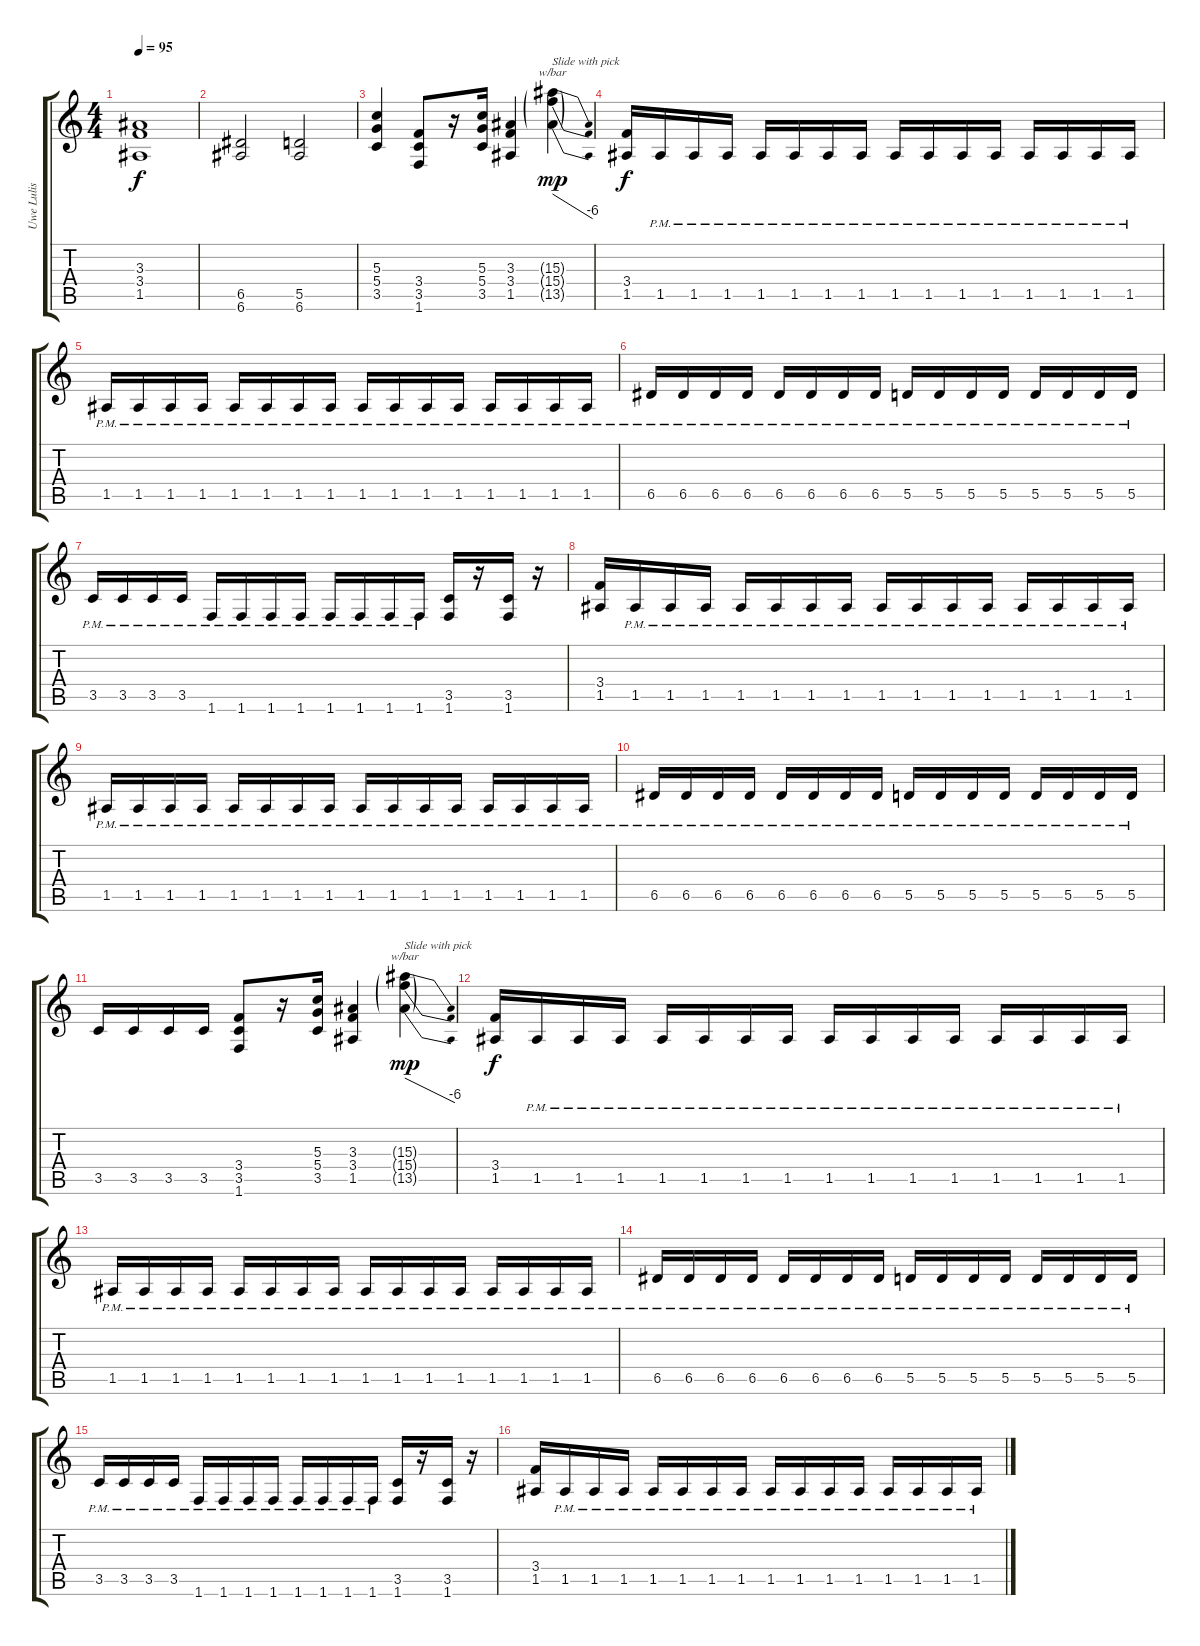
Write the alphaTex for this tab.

\track ("Uwe Lulis (Guitar)" "Uwe Lulis ") {instrument distortionguitar}
\staff {score tabs}
\tuning (E4 B3 G3 D3 A2 E2) {hide}
\ts (4 4)
\tempo 95
\clef g2
\ks c
(3.3 3.4 1.5).1{dy f} |
(6.5 6.6).2 (5.5 6.6).2 |
(5.3 5.4 3.5).4 (3.4 3.5 1.6).8 r.16 (5.3 5.4 3.5).16 (3.3 3.4 1.5).4 (15.3{g} 15.4{g} 13.5{g}).4{tbe (dive default 0 0 60 -24) txt "Slide with pick" dy mp} |
(3.4 1.5).16{dy f} 1.5{pm}.16 1.5{pm}.16 1.5{pm}.16 1.5{pm}.16 1.5{pm}.16 1.5{pm}.16 1.5{pm}.16 1.5{pm}.16 1.5{pm}.16 1.5{pm}.16 1.5{pm}.16 1.5{pm}.16 1.5{pm}.16 1.5{pm}.16 1.5{pm}.16 |
1.5{pm}.16 1.5{pm}.16 1.5{pm}.16 1.5{pm}.16 1.5{pm}.16 1.5{pm}.16 1.5{pm}.16 1.5{pm}.16 1.5{pm}.16 1.5{pm}.16 1.5{pm}.16 1.5{pm}.16 1.5{pm}.16 1.5{pm}.16 1.5{pm}.16 1.5{pm}.16 |
6.5{pm}.16 6.5{pm}.16 6.5{pm}.16 6.5{pm}.16 6.5{pm}.16 6.5{pm}.16 6.5{pm}.16 6.5{pm}.16 5.5{pm}.16 5.5{pm}.16 5.5{pm}.16 5.5{pm}.16 5.5{pm}.16 5.5{pm}.16 5.5{pm}.16 5.5{pm}.16 |
3.5{pm}.16 3.5{pm}.16 3.5{pm}.16 3.5{pm}.16 1.6{pm}.16 1.6{pm}.16 1.6{pm}.16 1.6{pm}.16 1.6{pm}.16 1.6{pm}.16 1.6{pm}.16 1.6{pm}.16 (3.5 1.6).16 r.16 (3.5 1.6).16 r.16 |
(3.4 1.5).16 1.5{pm}.16 1.5{pm}.16 1.5{pm}.16 1.5{pm}.16 1.5{pm}.16 1.5{pm}.16 1.5{pm}.16 1.5{pm}.16 1.5{pm}.16 1.5{pm}.16 1.5{pm}.16 1.5{pm}.16 1.5{pm}.16 1.5{pm}.16 1.5{pm}.16 |
1.5{pm}.16 1.5{pm}.16 1.5{pm}.16 1.5{pm}.16 1.5{pm}.16 1.5{pm}.16 1.5{pm}.16 1.5{pm}.16 1.5{pm}.16 1.5{pm}.16 1.5{pm}.16 1.5{pm}.16 1.5{pm}.16 1.5{pm}.16 1.5{pm}.16 1.5{pm}.16 |
6.5{pm}.16 6.5{pm}.16 6.5{pm}.16 6.5{pm}.16 6.5{pm}.16 6.5{pm}.16 6.5{pm}.16 6.5{pm}.16 5.5{pm}.16 5.5{pm}.16 5.5{pm}.16 5.5{pm}.16 5.5{pm}.16 5.5{pm}.16 5.5{pm}.16 5.5{pm}.16 |
3.5.16 3.5.16 3.5.16 3.5.16 (3.4 3.5 1.6).8 r.16 (5.3 5.4 3.5).16 (3.3 3.4 1.5).4 (15.3{g} 15.4{g} 13.5{g}).4{tbe (dive default 0 0 60 -24) txt "Slide with pick" dy mp} |
(3.4 1.5).16{dy f} 1.5{pm}.16 1.5{pm}.16 1.5{pm}.16 1.5{pm}.16 1.5{pm}.16 1.5{pm}.16 1.5{pm}.16 1.5{pm}.16 1.5{pm}.16 1.5{pm}.16 1.5{pm}.16 1.5{pm}.16 1.5{pm}.16 1.5{pm}.16 1.5{pm}.16 |
1.5{pm}.16 1.5{pm}.16 1.5{pm}.16 1.5{pm}.16 1.5{pm}.16 1.5{pm}.16 1.5{pm}.16 1.5{pm}.16 1.5{pm}.16 1.5{pm}.16 1.5{pm}.16 1.5{pm}.16 1.5{pm}.16 1.5{pm}.16 1.5{pm}.16 1.5{pm}.16 |
6.5{pm}.16 6.5{pm}.16 6.5{pm}.16 6.5{pm}.16 6.5{pm}.16 6.5{pm}.16 6.5{pm}.16 6.5{pm}.16 5.5{pm}.16 5.5{pm}.16 5.5{pm}.16 5.5{pm}.16 5.5{pm}.16 5.5{pm}.16 5.5{pm}.16 5.5{pm}.16 |
3.5{pm}.16 3.5{pm}.16 3.5{pm}.16 3.5{pm}.16 1.6{pm}.16 1.6{pm}.16 1.6{pm}.16 1.6{pm}.16 1.6{pm}.16 1.6{pm}.16 1.6{pm}.16 1.6{pm}.16 (3.5 1.6).16 r.16 (3.5 1.6).16 r.16 |
(3.4 1.5).16 1.5{pm}.16 1.5{pm}.16 1.5{pm}.16 1.5{pm}.16 1.5{pm}.16 1.5{pm}.16 1.5{pm}.16 1.5{pm}.16 1.5{pm}.16 1.5{pm}.16 1.5{pm}.16 1.5{pm}.16 1.5{pm}.16 1.5{pm}.16 1.5{pm}.16
